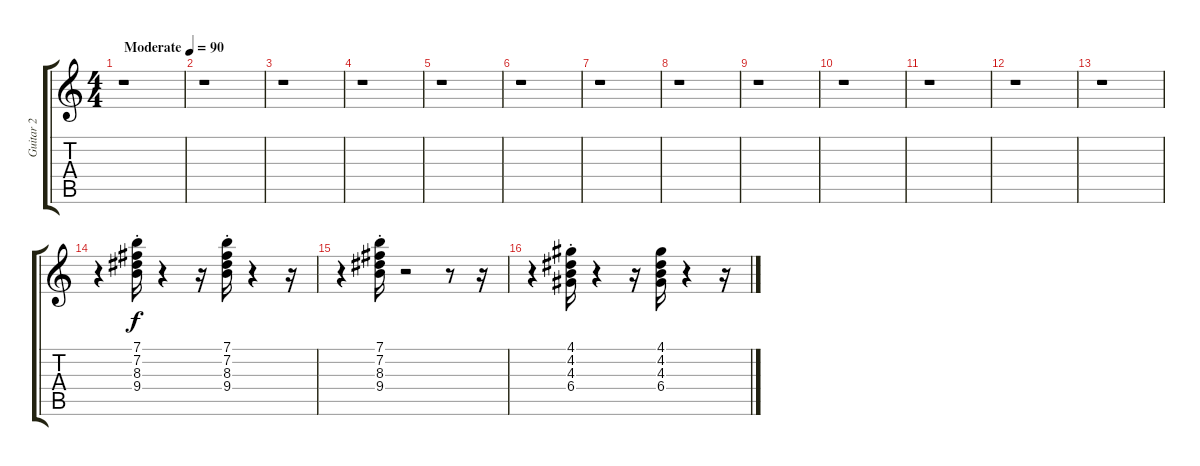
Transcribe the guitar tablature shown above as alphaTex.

\track ("Guitar 2" "Guitar 2") {instrument electricguitarjazz}
\staff {score tabs}
\tuning (E4 B3 G3 D3 A2 E2) {hide}
\ts (4 4)
\tempo (90 "Moderate")
\clef g2
\ks c
r.1{dy f instrument electricguitarjazz} |
r.1 |
r.1 |
r.1 |
r.1 |
r.1 |
r.1 |
r.1 |
r.1 |
r.1 |
r.1 |
r.1 |
r.1 |
r.4{instrument electricguitarjazz} (7.1 7.2 8.3 9.4{st}).16 r.4 r.16 (7.1{st} 7.2 8.3 9.4).16 r.4 r.16 |
r.4{instrument electricguitarjazz} (7.1 7.2 8.3 9.4{st}).16 r.2 r.8 r.16 |
r.4{instrument electricguitarjazz} (4.1 4.2{st} 4.3 6.4).16 r.4 r.16 (4.1 4.2 4.3 6.4).16 r.4 r.16
